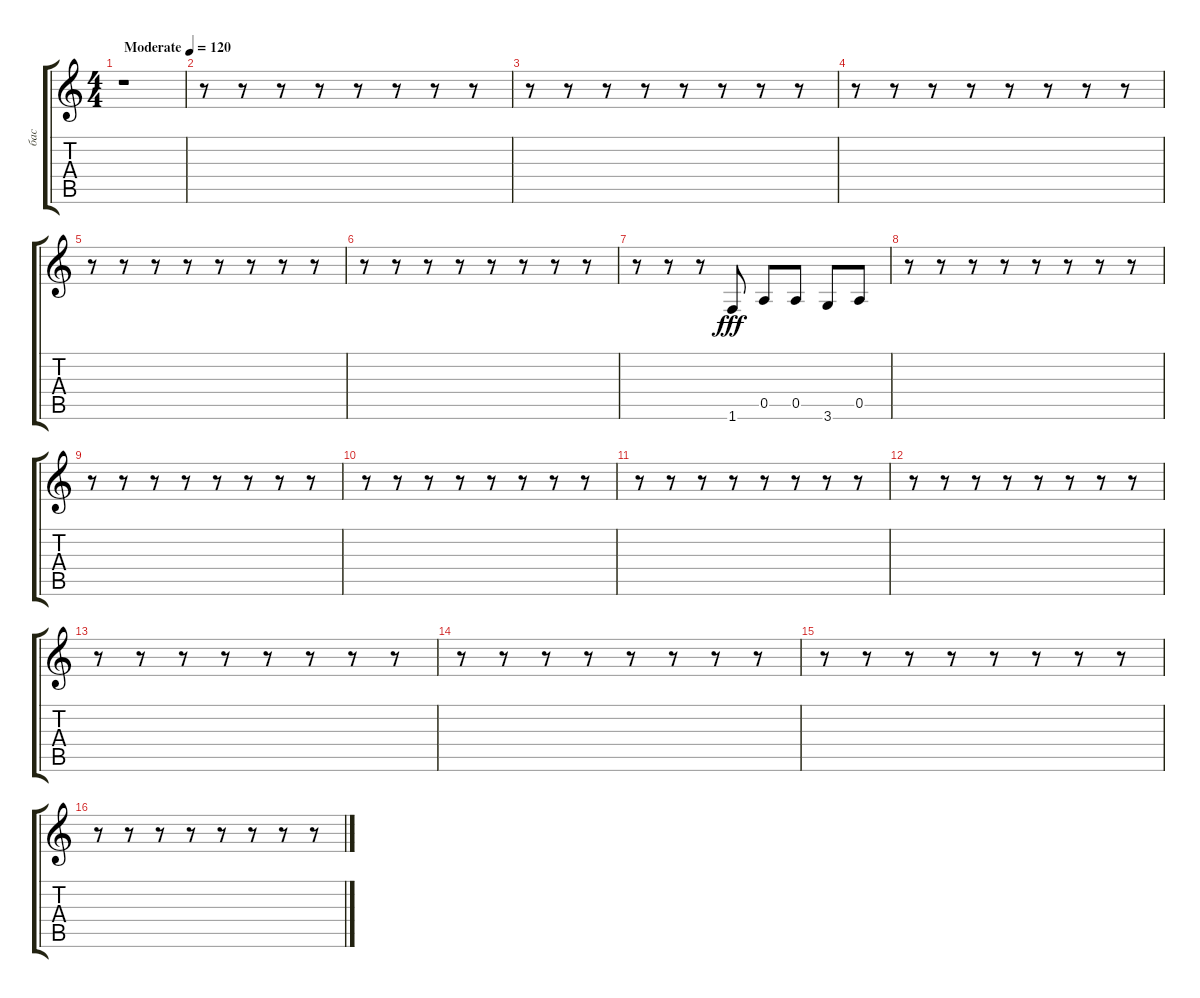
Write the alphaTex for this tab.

\track ("бас" "бас") {instrument electricbasspick}
\staff {score tabs}
\tuning (E4 B3 G3 D3 A2 E2) {hide}
\ts (4 4)
\tempo (120 "Moderate")
\clef g2
\ks c
r.1{dy fff instrument electricbasspick} |
r.8 r.8 r.8 r.8 r.8 r.8 r.8 r.8 |
r.8 r.8 r.8 r.8 r.8 r.8 r.8 r.8 |
r.8 r.8 r.8 r.8 r.8 r.8 r.8 r.8 |
r.8 r.8 r.8 r.8 r.8 r.8 r.8 r.8 |
r.8 r.8 r.8 r.8 r.8 r.8 r.8 r.8 |
r.8 r.8 r.8 1.6.8 0.5.8 0.5.8 3.6.8 0.5.8 |
r.8 r.8 r.8 r.8 r.8 r.8 r.8 r.8 |
r.8 r.8 r.8 r.8 r.8 r.8 r.8 r.8 |
r.8 r.8 r.8 r.8 r.8 r.8 r.8 r.8 |
r.8 r.8 r.8 r.8 r.8 r.8 r.8 r.8 |
r.8 r.8 r.8 r.8 r.8 r.8 r.8 r.8 |
r.8 r.8 r.8 r.8 r.8 r.8 r.8 r.8 |
r.8 r.8 r.8 r.8 r.8 r.8 r.8 r.8 |
r.8 r.8 r.8 r.8 r.8 r.8 r.8 r.8 |
r.8 r.8 r.8 r.8 r.8 r.8 r.8 r.8
